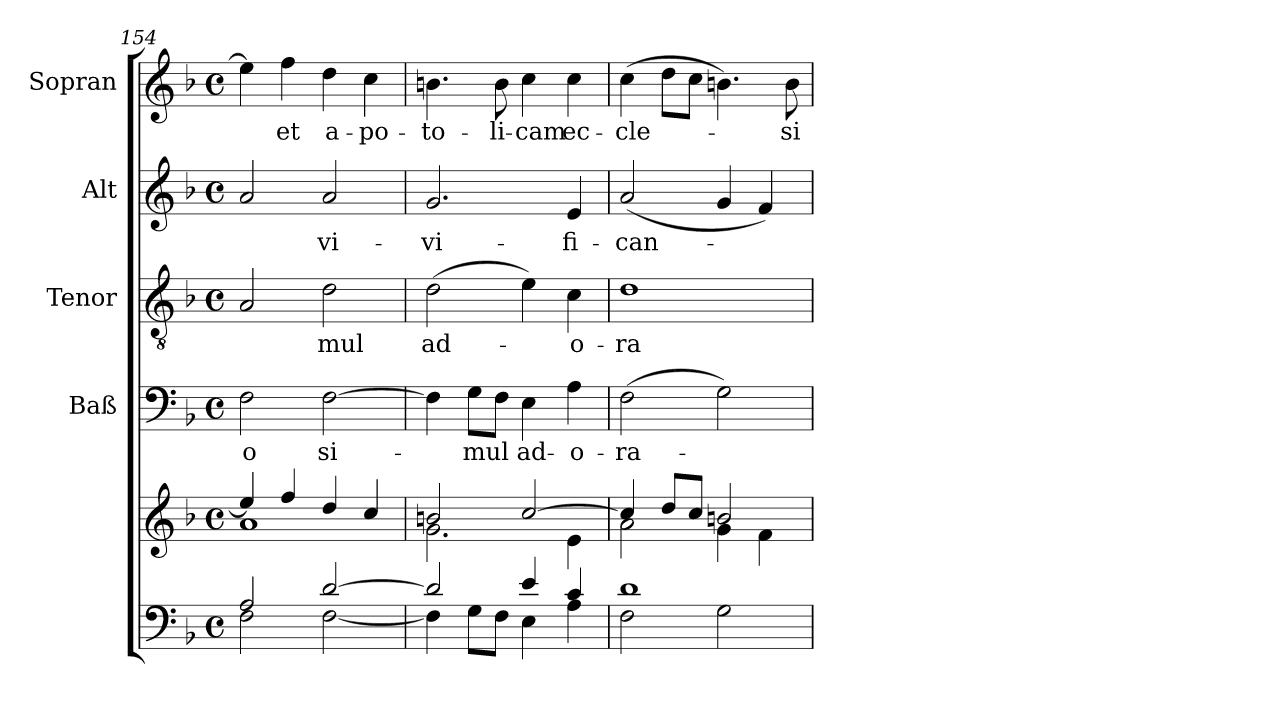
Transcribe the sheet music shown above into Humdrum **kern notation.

**kern	**kern	**kern	**text	**kern	**text	**kern	**text	**kern	**text
*part5	*part5	*part4	*part4	*part3	*part3	*part2	*part2	*part1	*part1
*staff6	*staff5	*staff4	*staff4	*staff3	*staff3	*staff2	*staff2	*staff1	*staff1
*	*	*I"Baß	*	*I"Tenor	*	*I"Alt	*	*I"Sopran	*
*	*	*I'Baß	*	*I'Ten	*	*I'Alt	*	*I'Sop	*
*clefF4	*clefG2	*clefF4	*	*clefGv2	*	*clefG2	*	*clefG2	*
*k[b-]	*k[b-]	*k[b-]	*	*k[b-]	*	*k[b-]	*	*k[b-]	*
*F:	*F:	*F:	*	*F:	*	*F:	*	*F:	*
*M4/4	*M4/4	*M4/4	*	*M4/4	*	*M4/4	*	*M4/4	*
*met(c)	*met(c)	*met(c)	*	*met(c)	*	*met(c)	*	*met(c)	*
=154	=154	=154	=154	=154	=154	=154	=154	=154	=154
*^	*^	*	*	*	*	*	*	*	*
!	!	!	!	!	!LO:LY:b	!	!	!	!	!	!
2A/	2F\	4ee/]	1a	2F\	-o	2A/	.	2a/	.	4ee\]	.
!	!	!	!	!	!	!	!	!	!	!	!LO:LY:b
.	.	4ff/	.	.	.	.	.	.	.	4ff\	et
!	!	!	!	!	!LO:LY:b	!	!LO:LY:b	!	!LO:LY:b	!	!LO:LY:b
[>2d/	[<2F\	4dd/	.	[2F\	si-	2d\	-mul	2a/	vi-	4dd\	a-
!	!	!	!	!	!	!	!	!	!	!	!LO:LY:b
.	.	4cc/	.	.	.	.	.	.	.	4cc\	-po-
=155	=155	=155	=155	=155	=155	=155	=155	=155	=155	=155	=155
!	!	!	!	!	!	!	!LO:LY:b	!	!LO:LY:b	!	!LO:LY:b
2d/]	4F\]	2bn/	2.g\	4F\]	.	(>2d\	ad-	2.g/	-vi-	4.bn\	-to-
!	!	!	!	!	!LO:LY:b	!	!	!	!	!	!
.	8G\L	.	.	8G\L	-mul	.	.	.	.	.	.
!	!	!	!	!	!	!	!	!	!	!	!LO:LY:b
.	8F\J	.	.	8F\J	.	.	.	.	.	8b\	-li-
!	!	!	!	!	!LO:LY:b	!	!	!	!	!	!LO:LY:b
4e/	4E\	[>2cc/	.	4E\	ad-	4e\)	.	.	.	4cc\	-cam
!	!	!	!	!	!LO:LY:b	!	!LO:LY:b	!	!LO:LY:b	!	!LO:LY:b
4c/	4A\	.	4e\	4A\	-o-	4c\	-o-	4e/	-fi-	4cc\	ec-
=156	=156	=156	=156	=156	=156	=156	=156	=156	=156	=156	=156
!	!	!	!	!	!LO:LY:b	!	!LO:LY:b	!	!LO:LY:b	!	!LO:LY:b
1d	2F\	4cc/]	2a\	(>2F\	-ra-	1d	-ra-	(<2a/	-can-	(>4cc\	-cle-
.	.	8dd/L	.	.	.	.	.	.	.	8dd\L	.
.	.	8cc/J	.	.	.	.	.	.	.	8cc\J	.
.	2G\	2bn/	4g\	2G\)	.	.	.	4g/	.	4.bn\)	.
.	.	.	4f\	.	.	.	.	4f/)	.	.	.
!	!	!	!	!	!	!	!	!	!	!	!LO:LY:b
.	.	.	.	.	.	.	.	.	.	8b\	-si-
*v	*v	*	*	*	*	*	*	*	*	*	*
*	*v	*v	*	*	*	*	*	*	*	*
=	=	=	=	=	=	=	=	=	=
*-	*-	*-	*-	*-	*-	*-	*-	*-	*-
